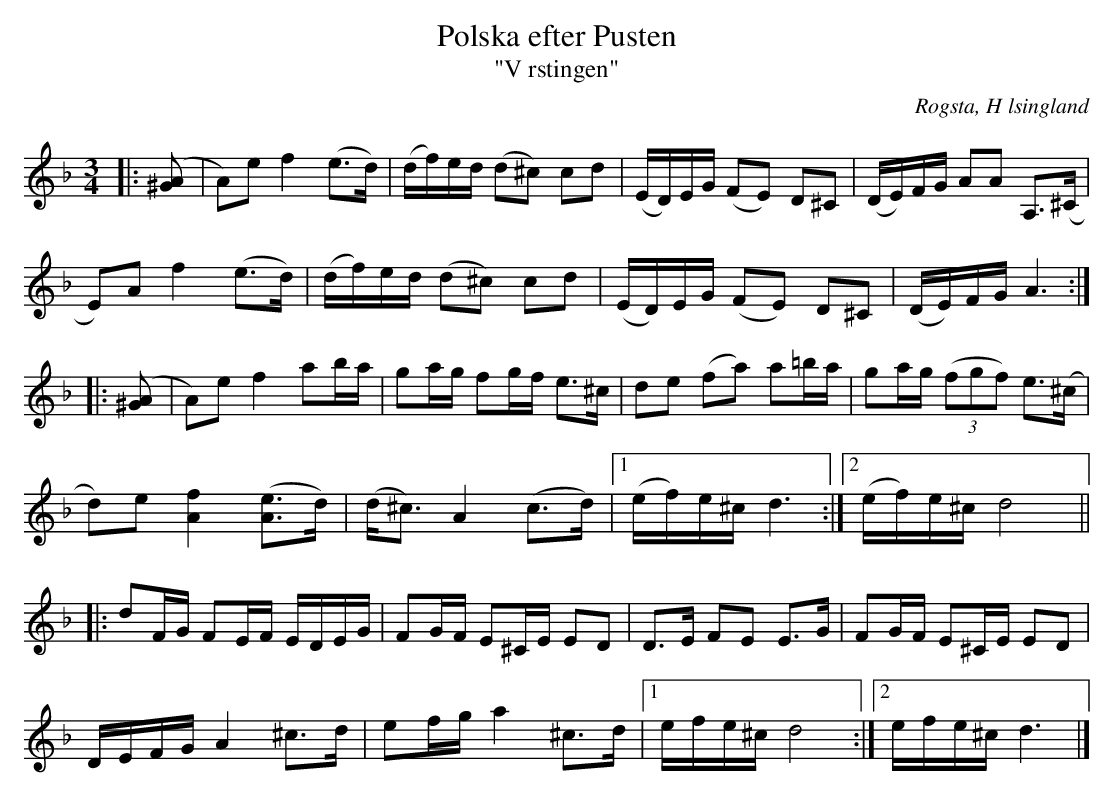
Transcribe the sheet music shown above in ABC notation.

X:1
T:Polska efter Pusten
T:"V rstingen"
O:Rogsta, H lsingland
M:3/4
L:1/8
K:Dm
|:([^GA] | A)e f2 (e>d) | (d/f/)e/d/ (d^c) cd | (E/D/)E/G/ (FE) D^C | (D/E/)F/G/ AA A,>(^C |
E)A f2 (e>d) | (d/f/)e/d/ (d^c) cd | (E/D/)E/G/ (FE) D^C | (D/E/)F/G/ A3 :|
|: ([^GA] | A)e f2 ab/a/ | ga/g/ fg/f/ e>^c | de (fa) a=b/a/ | ga/g/ (3(fgf) e>(^c |
d)e [f2A2] ([eA]>d) | (d<^c) A2 (c>d) |1 (e/f/)e/^c/ d3 :|2 (e/f/)e/^c/ d4 ||
|: dF/G/ FE/F/ E/D/E/G/ | FG/F/ E^C/E/ ED | D>E FE E>G | FG/F/ E^C/E/ ED |
D/E/F/G/ A2 ^c>d | ef/g/ a2 ^c>d |1 e/f/e/^c/ d4 :|2 e/f/e/^c/ d3 |]
